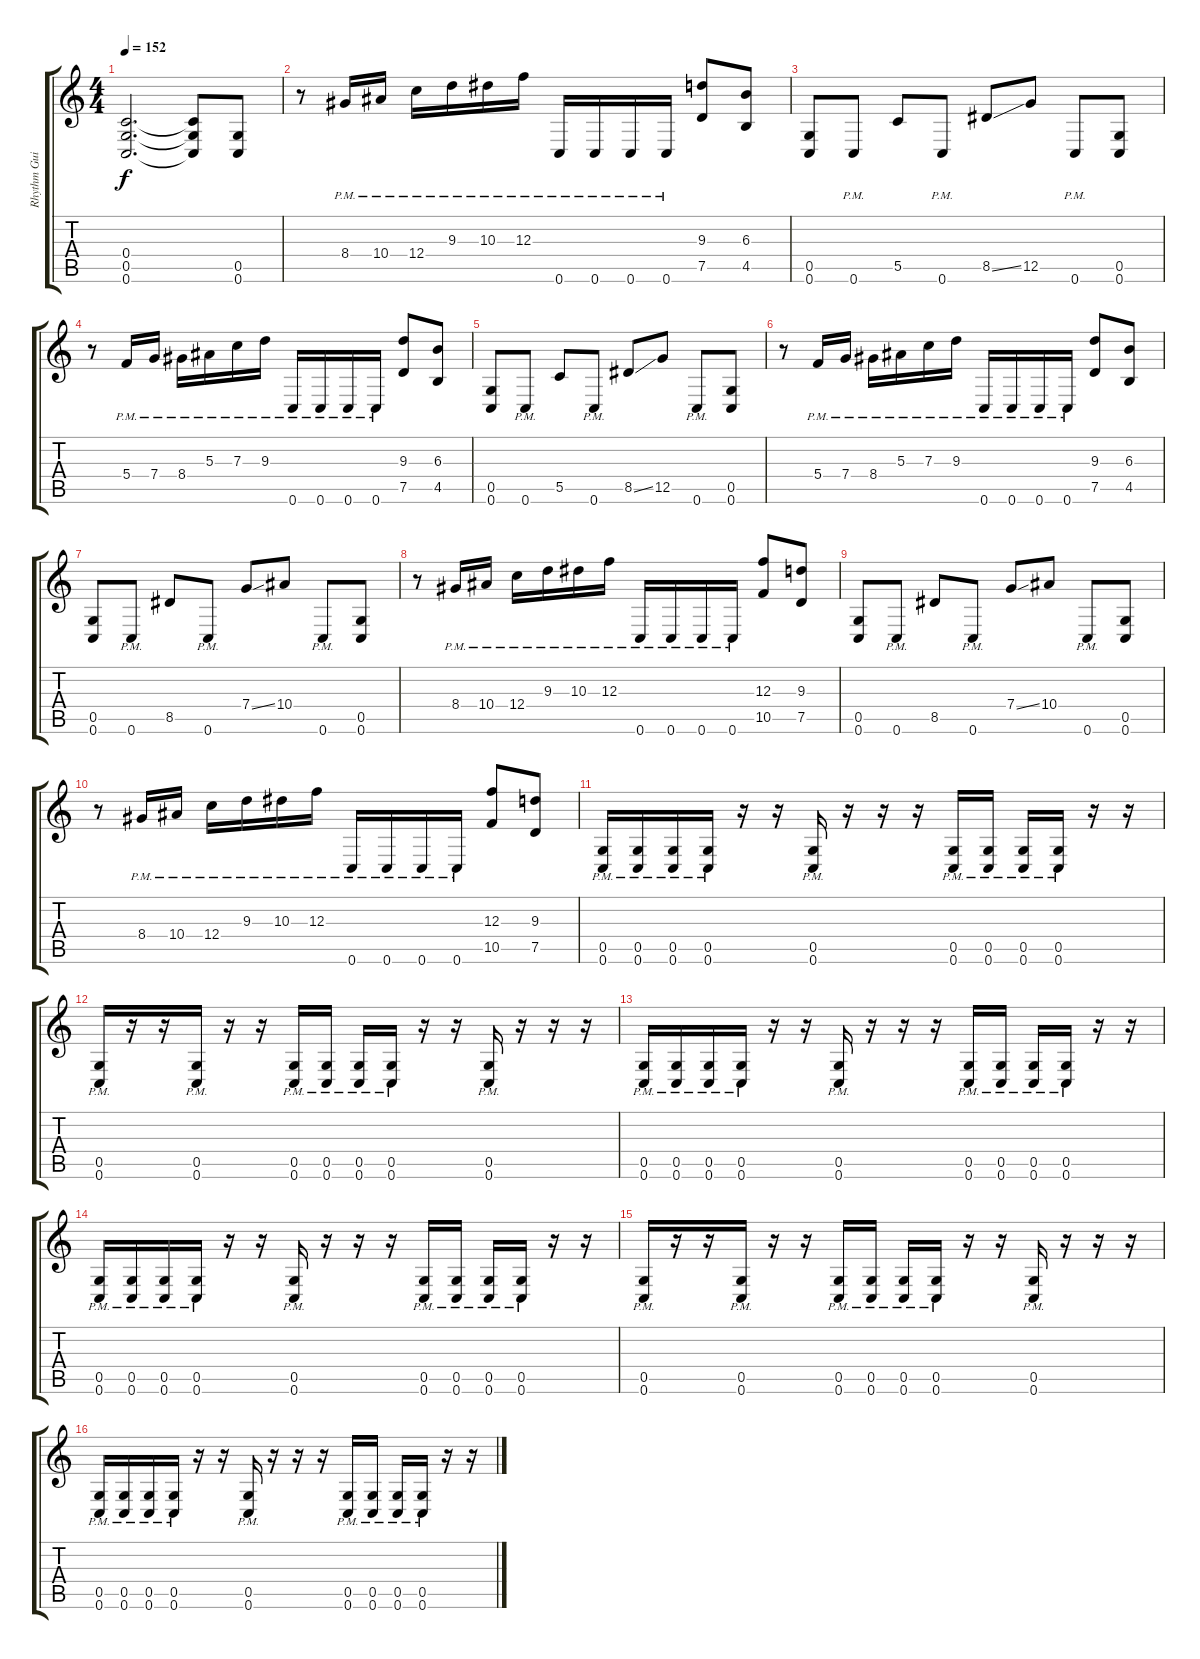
\track ("Rhythm Guitar 1" "Rhythm Gui") {instrument distortionguitar}
\staff {score tabs}
\tuning (D4 A3 F3 C3 G2 C2) {hide}
\ts (4 4)
\tempo 152
\clef g2
\ks c
(0.4 0.5 0.6).2{d dy f} (0.4{t} 0.5{t} 0.6{t}).8 (0.5 0.6).8 |
r.8 8.4{pm}.16 10.4{pm}.16 12.4{pm}.16 9.3{pm}.16 10.3{pm}.16 12.3{pm}.16 0.6{pm}.16 0.6{pm}.16 0.6{pm}.16 0.6{pm}.16 (9.3 7.5).8 (6.3 4.5).8 |
(0.5 0.6).8 0.6{pm}.8 5.5.8 0.6{pm}.8 8.5{ss}.8 12.5.8 0.6{pm}.8 (0.5 0.6).8 |
r.8 5.4{pm}.16 7.4{pm}.16 8.4{pm}.16 5.3{pm}.16 7.3{pm}.16 9.3{pm}.16 0.6{pm}.16 0.6{pm}.16 0.6{pm}.16 0.6{pm}.16 (9.3 7.5).8 (6.3 4.5).8 |
(0.5 0.6).8 0.6{pm}.8 5.5.8 0.6{pm}.8 8.5{ss}.8 12.5.8 0.6{pm}.8 (0.5 0.6).8 |
r.8 5.4{pm}.16 7.4{pm}.16 8.4{pm}.16 5.3{pm}.16 7.3{pm}.16 9.3{pm}.16 0.6{pm}.16 0.6{pm}.16 0.6{pm}.16 0.6{pm}.16 (9.3 7.5).8 (6.3 4.5).8 |
(0.5 0.6).8 0.6{pm}.8 8.5.8 0.6{pm}.8 7.4{ss}.8 10.4.8 0.6{pm}.8 (0.5 0.6).8 |
r.8 8.4{pm}.16 10.4{pm}.16 12.4{pm}.16 9.3{pm}.16 10.3{pm}.16 12.3{pm}.16 0.6{pm}.16 0.6{pm}.16 0.6{pm}.16 0.6{pm}.16 (12.3 10.5).8 (9.3 7.5).8 |
(0.5 0.6).8 0.6{pm}.8 8.5.8 0.6{pm}.8 7.4{ss}.8 10.4.8 0.6{pm}.8 (0.5 0.6).8 |
r.8 8.4{pm}.16 10.4{pm}.16 12.4{pm}.16 9.3{pm}.16 10.3{pm}.16 12.3{pm}.16 0.6{pm}.16 0.6{pm}.16 0.6{pm}.16 0.6{pm}.16 (12.3 10.5).8 (9.3 7.5).8 |
(0.5{pm} 0.6{pm}).16 (0.5{pm} 0.6{pm}).16 (0.5{pm} 0.6{pm}).16 (0.5{pm} 0.6{pm}).16 r.16 r.16 (0.5{pm} 0.6{pm}).16 r.16 r.16 r.16 (0.5{pm} 0.6{pm}).16 (0.5{pm} 0.6{pm}).16 (0.5{pm} 0.6{pm}).16 (0.5{pm} 0.6{pm}).16 r.16 r.16 |
(0.5{pm} 0.6{pm}).16 r.16 r.16 (0.5{pm} 0.6{pm}).16 r.16 r.16 (0.5{pm} 0.6{pm}).16 (0.5{pm} 0.6{pm}).16 (0.5{pm} 0.6{pm}).16 (0.5{pm} 0.6{pm}).16 r.16 r.16 (0.5{pm} 0.6{pm}).16 r.16 r.16 r.16 |
(0.5{pm} 0.6{pm}).16 (0.5{pm} 0.6{pm}).16 (0.5{pm} 0.6{pm}).16 (0.5{pm} 0.6{pm}).16 r.16 r.16 (0.5{pm} 0.6{pm}).16 r.16 r.16 r.16 (0.5{pm} 0.6{pm}).16 (0.5{pm} 0.6{pm}).16 (0.5{pm} 0.6{pm}).16 (0.5{pm} 0.6{pm}).16 r.16 r.16 |
(0.5{pm} 0.6{pm}).16 (0.5{pm} 0.6{pm}).16 (0.5{pm} 0.6{pm}).16 (0.5{pm} 0.6{pm}).16 r.16 r.16 (0.5{pm} 0.6{pm}).16 r.16 r.16 r.16 (0.5{pm} 0.6{pm}).16 (0.5{pm} 0.6{pm}).16 (0.5{pm} 0.6{pm}).16 (0.5{pm} 0.6{pm}).16 r.16 r.16 |
(0.5{pm} 0.6{pm}).16 r.16 r.16 (0.5{pm} 0.6{pm}).16 r.16 r.16 (0.5{pm} 0.6{pm}).16 (0.5{pm} 0.6{pm}).16 (0.5{pm} 0.6{pm}).16 (0.5{pm} 0.6{pm}).16 r.16 r.16 (0.5{pm} 0.6{pm}).16 r.16 r.16 r.16 |
(0.5{pm} 0.6{pm}).16 (0.5{pm} 0.6{pm}).16 (0.5{pm} 0.6{pm}).16 (0.5{pm} 0.6{pm}).16 r.16 r.16 (0.5{pm} 0.6{pm}).16 r.16 r.16 r.16 (0.5{pm} 0.6{pm}).16 (0.5{pm} 0.6{pm}).16 (0.5{pm} 0.6{pm}).16 (0.5{pm} 0.6{pm}).16 r.16 r.16
